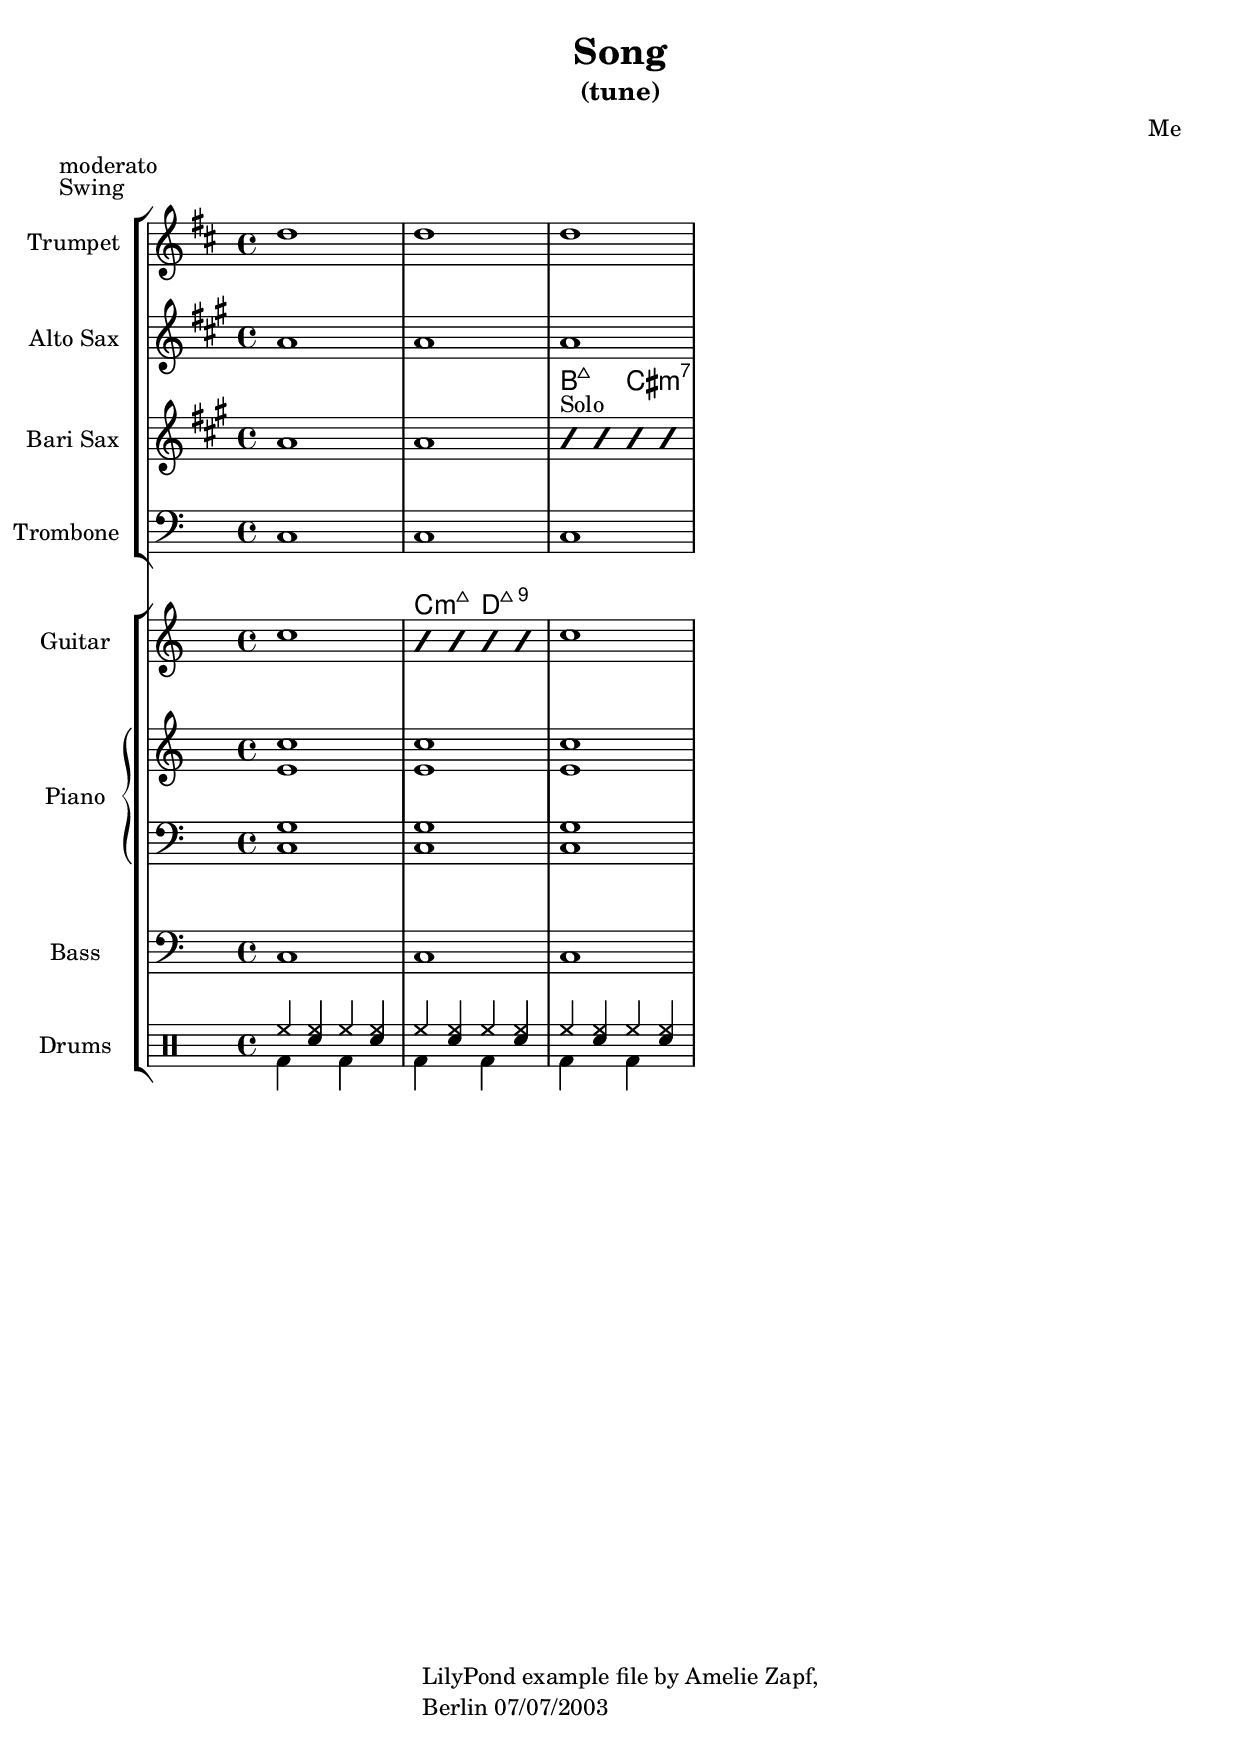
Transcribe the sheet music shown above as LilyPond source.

% DO NOT EDIT this file manually; it is automatically
% generated from Documentation/snippets/new
% Make any changes in Documentation/snippets/new/
% and then run scripts/auxiliar/makelsr.py
%
% This file is in the public domain.
%% Note: this file works from version 2.17.20
\version "2.17.30"

\header {
  lsrtags = "keyboards, percussion, fretted-strings, template, real-music"

  texidoc = "
This is quite an advanced template, for a jazz ensemble. Note that all
instruments are notated in @code{\\key c \\major}. This refers to the
key in concert pitch; the key will be automatically transposed if the
music is within a @code{\\transpose} section.

"
  doctitle = "Jazz combo template"
} % begin verbatim


\header {
  title = "Song"
  subtitle = "(tune)"
  composer = "Me"
  meter = "moderato"
  piece = "Swing"
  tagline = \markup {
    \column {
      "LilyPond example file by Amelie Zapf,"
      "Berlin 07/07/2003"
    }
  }
}

%#(set-global-staff-size 16)
\include "english.ly"

%%%%%%%%%%%% Some macros %%%%%%%%%%%%%%%%%%%

sl = {
  \override NoteHead.style = #'slash
  \hide Stem
}
nsl = {
  \revert NoteHead.style
  \undo \hide Stem
}
crOn = \override NoteHead.style = #'cross
crOff = \revert NoteHead.style

%% insert chord name style stuff here.

jazzChords = { }

%%%%%%%%%%%% Keys'n'thangs %%%%%%%%%%%%%%%%%

global = { \time 4/4 }

Key = { \key c \major }

% ############ Horns ############

% ------ Trumpet ------
trpt = \transpose c d \relative c'' {
  \Key
  c1 | c | c |
}
trpHarmony = \transpose c' d {
  \jazzChords
}
trumpet = {
  \global
  \set Staff.instrumentName = #"Trumpet"
  \clef treble
  <<
    \trpt
  >>
}

% ------ Alto Saxophone ------
alto = \transpose c a \relative c' {
  \Key
  c1 | c | c |
}
altoHarmony = \transpose c' a {
  \jazzChords
}
altoSax = {
  \global
  \set Staff.instrumentName = #"Alto Sax"
  \clef treble
  <<
    \alto
  >>
}

% ------ Baritone Saxophone ------
bari = \transpose c a' \relative c {
  \Key
  c1
  c1
  \sl
  d4^"Solo" d d d
  \nsl
}
bariHarmony = \transpose c' a \chordmode {
  \jazzChords s1 s d2:maj e:m7
}
bariSax = {
  \global
  \set Staff.instrumentName = #"Bari Sax"
  \clef treble
  <<
    \bari
  >>
}

% ------ Trombone ------
tbone = \relative c {
  \Key
  c1 | c | c
}
tboneHarmony = \chordmode {
  \jazzChords
}
trombone = {
  \global
  \set Staff.instrumentName = #"Trombone"
  \clef bass
  <<
    \tbone
  >>
}

% ############ Rhythm Section #############

% ------ Guitar ------
gtr = \relative c'' {
  \Key
  c1
  \sl
  b4 b b b
  \nsl
  c1
}
gtrHarmony = \chordmode {
  \jazzChords
  s1 c2:min7+ d2:maj9
}
guitar = {
  \global
  \set Staff.instrumentName = #"Guitar"
  \clef treble
  <<
    \gtr
  >>
}

%% ------ Piano ------
rhUpper = \relative c'' {
  \voiceOne
  \Key
  c1 | c | c
}
rhLower = \relative c' {
  \voiceTwo
  \Key
  e1 | e | e
}

lhUpper = \relative c' {
  \voiceOne
  \Key
  g1 | g | g
}
lhLower = \relative c {
  \voiceTwo
  \Key
  c1 | c | c
}

PianoRH = {
  \clef treble
  \global
  \set Staff.midiInstrument = #"acoustic grand"
  <<
    \new Voice = "one" \rhUpper
    \new Voice = "two" \rhLower
  >>
}
PianoLH = {
  \clef bass
  \global
  \set Staff.midiInstrument = #"acoustic grand"
  <<
    \new Voice = "one" \lhUpper
    \new Voice = "two" \lhLower
  >>
}

piano = {
  <<
    \set PianoStaff.instrumentName = #"Piano"
    \new Staff = "upper" \PianoRH
    \new Staff = "lower" \PianoLH
  >>
}

% ------ Bass Guitar ------
Bass = \relative c {
  \Key
  c1 | c | c
}
bass = {
  \global
  \set Staff.instrumentName = #"Bass"
  \clef bass
  <<
    \Bass
  >>
}

% ------ Drums ------
up = \drummode {
  \voiceOne
  hh4 <hh sn> hh <hh sn>
  hh4 <hh sn> hh <hh sn>
  hh4 <hh sn> hh <hh sn>
}
down = \drummode {
  \voiceTwo
  bd4 s bd s
  bd4 s bd s
  bd4 s bd s
}

drumContents = {
  \global
  <<
    \set DrumStaff.instrumentName = #"Drums"
    \new DrumVoice \up
    \new DrumVoice \down
  >>
}

%%%%%%%%% It All Goes Together Here %%%%%%%%%%%%%%%%%%%%%%

\score {
  <<
    \new StaffGroup = "horns" <<
      \new Staff = "trumpet" \trumpet
      \new Staff = "altosax" \altoSax
      \new ChordNames = "barichords" \bariHarmony
      \new Staff = "barisax" \bariSax
      \new Staff = "trombone" \trombone
    >>

    \new StaffGroup = "rhythm" <<
      \new ChordNames = "chords" \gtrHarmony
      \new Staff = "guitar" \guitar
      \new PianoStaff = "piano" \piano
      \new Staff = "bass" \bass
      \new DrumStaff \drumContents
    >>
  >>
  \layout {
    \context { \Staff \RemoveEmptyStaves }
    \context {
      \Score
      \override BarNumber.padding = #3
      \override RehearsalMark.padding = #2
      skipBars = ##t
    }
  }
  \midi { }
}
